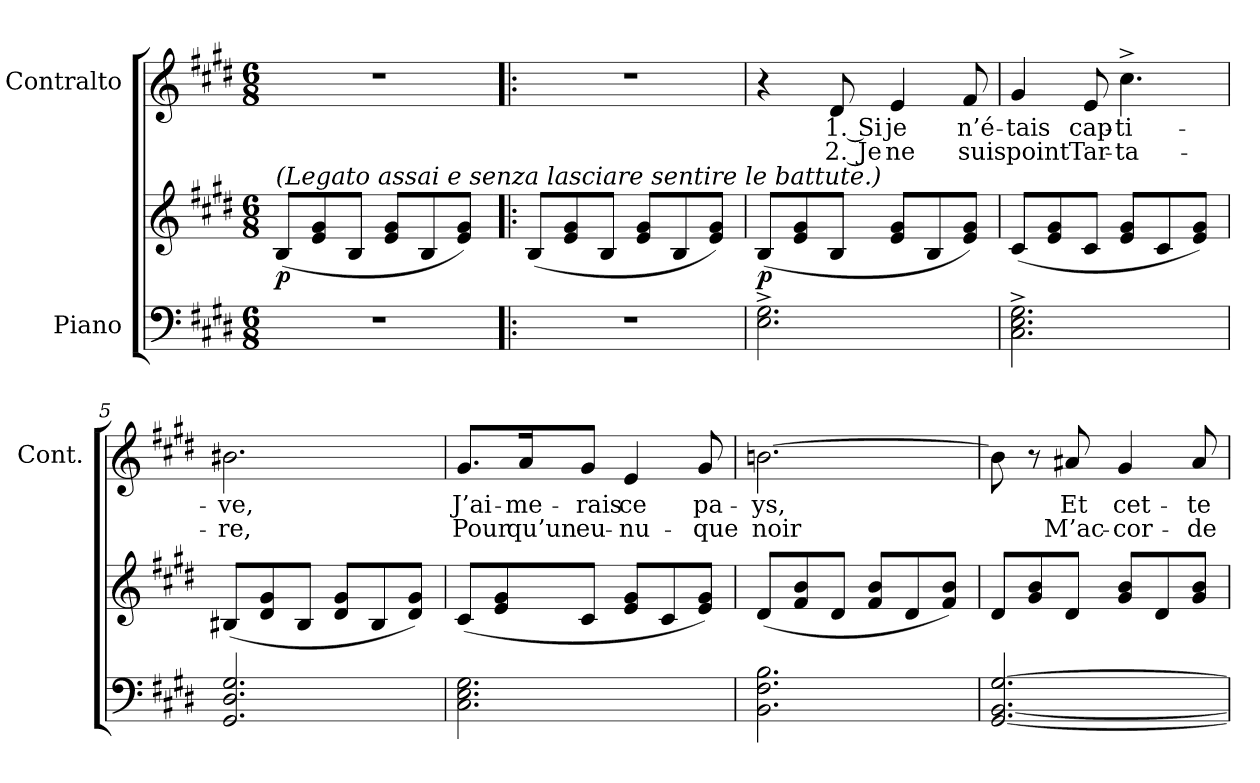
**kern	**kern	**dynam	**kern	**text	**text
*part2	*part2	*part2	*part1	*part1	*part1
*staff3	*staff2	*staff2/3	*staff1	*staff1	*staff1
*I"Piano	*	*	*I"Contralto	*	*
*	*	*	*I'Cont.	*	*
!!LO:PB:g=z
*clefF4	*clefG2	*	*clefG2	*	*
*k[f#c#g#d#]	*k[f#c#g#d#]	*	*k[f#c#g#d#]	*	*
*E:	*E:	*	*E:	*	*
*M6/8	*M6/8	*	*M6/8	*	*
*MM66	*MM66	*	*MM66	*	*
=1	=1	=1	=1	=1	=1
!	!LO:TX:a:i:t=(Legato assai e senza lasciare sentire le battute.)	!	!	!	!
!LO:N:vis=1	!	!	!LO:N:vis=1	!	!
2.r	(8Bi/L	p	2.r	.	.
.	8ei/ 8g#i/	.	.	.	.
.	8Bi/J	.	.	.	.
.	8ei/ 8g#i/L	.	.	.	.
.	8Bi/	.	.	.	.
.	8ei/ 8g#i/J)	.	.	.	.
=2!|:	=2!|:	=2!|:	=2!|:	=2!|:	=2!|:
!LO:N:vis=1	!	!	!LO:N:vis=1	!	!
2.r	(8Bi/L	.	2.r	.	.
.	8ei/ 8g#i/	.	.	.	.
.	8Bi/J	.	.	.	.
.	8ei/ 8g#i/L	.	.	.	.
.	8Bi/	.	.	.	.
.	8ei/ 8g#i/J)	.	.	.	.
=3	=3	=3	=3	=3	=3
2.Ei\^ 2.G#i^	(8Bi/L	p	4r	.	.
.	8ei/ 8g#i/	.	.	.	.
!	!	!	!	!LO:LY:b:color=#000000	!LO:LY:b:color=#000000
.	8Bi/J	.	8d#i/	1. Si	2. Je
!	!	!	!	!LO:LY:b:color=#000000	!LO:LY:b:color=#000000
.	8ei/ 8g#i/L	.	4ei/	je	ne
.	8Bi/	.	.	.	.
!	!	!	!	!LO:LY:b:color=#000000	!LO:LY:b:color=#000000
.	8ei/ 8g#i/J)	.	8f#i/	n’é-	suis
=4	=4	=4	=4	=4	=4
!	!	!	!	!LO:LY:b:color=#000000	!LO:LY:b:color=#000000
2.C#i\^ 2.Ei^ 2.G#i^	(8c#i/L	.	4g#i/	-tais	point
.	8ei/ 8g#i/	.	.	.	.
!	!	!	!	!LO:LY:b:color=#000000	!LO:LY:b:color=#000000
.	8c#i/J	.	8ei/	cap-	Tar-
!	!	!	!	!LO:LY:b:color=#000000	!LO:LY:b:color=#000000
.	8ei/ 8g#i/L	.	4.cc#^i\	-ti-	-ta-
.	8c#i/	.	.	.	.
.	8ei/ 8g#i/J)	.	.	.	.
!!LO:LB:g=z
=5	=5	=5	=5	=5	=5
!	!	!	!	!LO:LY:b:color=#000000	!LO:LY:b:color=#000000
2.GG#i/ 2.D#i 2.G#i	(8B#Xi/L	.	2.b#Xi\	-ve,	-re,
.	8d#i/ 8g#i/	.	.	.	.
.	8B#i/J	.	.	.	.
.	8d#i/ 8g#i/L	.	.	.	.
.	8B#i/	.	.	.	.
.	8d#i/ 8g#i/J)	.	.	.	.
=6	=6	=6	=6	=6	=6
!	!	!	!	!LO:LY:b:color=#000000	!LO:LY:b:color=#000000
2.C#i\ 2.Ei 2.G#i	(8c#i/L	.	8.g#i/L	J’ai-	Pour
.	8ei/ 8g#i/	.	.	.	.
!	!	!	!	!LO:LY:b:color=#000000	!LO:LY:b:color=#000000
.	.	.	16ai/K	-me-	qu’un
!	!	!	!	!LO:LY:b:color=#000000	!LO:LY:b:color=#000000
.	8c#i/J	.	8g#i/J	-rais	eu-
!	!	!	!	!LO:LY:b:color=#000000	!LO:LY:b:color=#000000
.	8ei/ 8g#i/L	.	4ei/	ce	-nu-
.	8c#i/	.	.	.	.
!	!	!	!	!LO:LY:b:color=#000000	!LO:LY:b:color=#000000
.	8ei/ 8g#i/J)	.	8g#i/	pa-	-que
=7	=7	=7	=7	=7	=7
!	!	!	!	!LO:LY:b:color=#000000	!LO:LY:b:color=#000000
2.BBi\ 2.F#i 2.Bi	(8d#i/L	.	[>2.bni\	-ys,	noir
.	8f#i/ 8bi/	.	.	.	.
.	8d#i/J	.	.	.	.
.	8f#i/ 8bi/L	.	.	.	.
.	8d#i/	.	.	.	.
.	8f#i/ 8bi/J)	.	.	.	.
=8	=8	=8	=8	=8	=8
[<2.GG#i/ [<2.BBi [>2.G#i	8d#i/L	.	8bi\]	.	.
.	8g#i/ 8bi/	.	8r	.	.
!	!	!	!	!LO:LY:b:color=#000000	!LO:LY:b:color=#000000
.	8d#i/J	.	8a#Xi/	Et	M’ac-
!	!	!	!	!LO:LY:b:color=#000000	!LO:LY:b:color=#000000
.	8g#i/ 8bi/L	.	4g#i/	cet-	-cor-
.	8d#i/	.	.	.	.
!	!	!	!	!LO:LY:b:color=#000000	!LO:LY:b:color=#000000
.	8g#i/ 8bi/J	.	8a#i/	-te	-de
=	=	=	=	=	=
*-	*-	*-	*-	*-	*-
